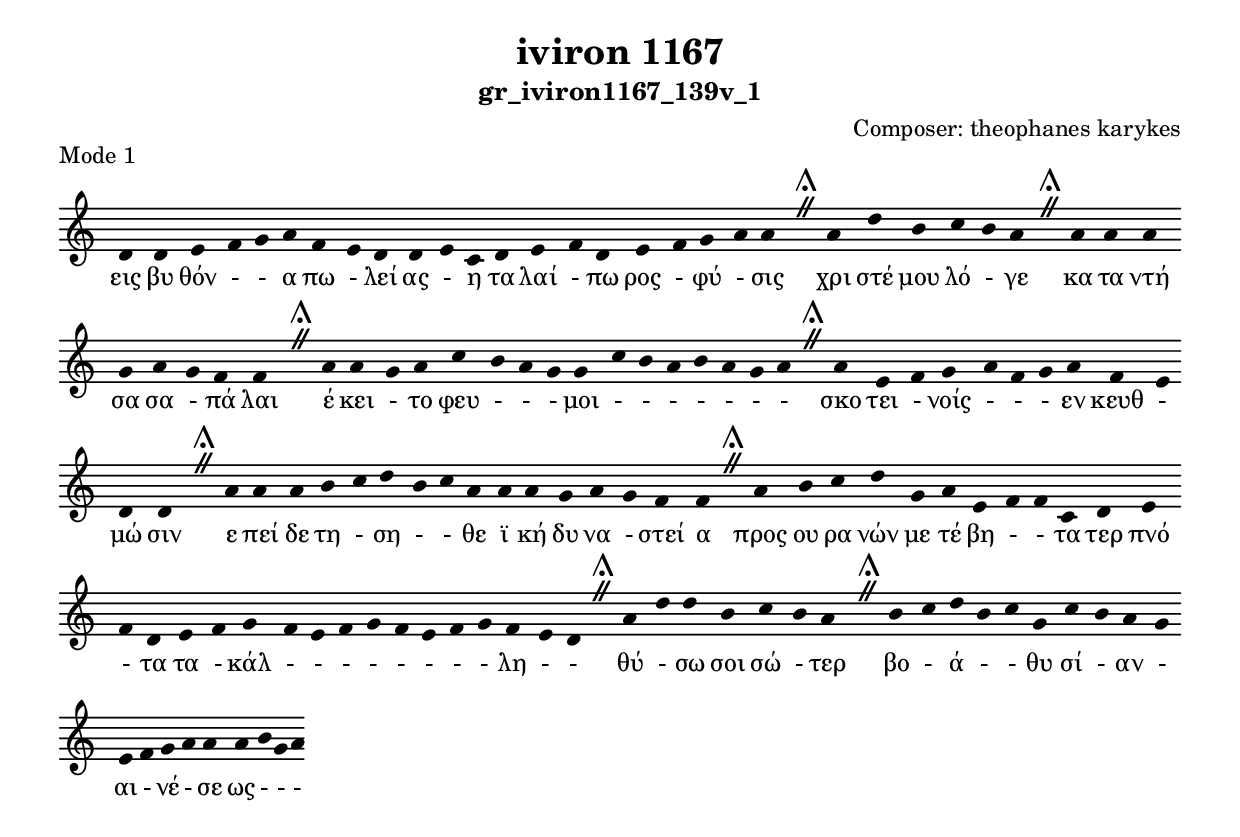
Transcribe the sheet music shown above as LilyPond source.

\include "gregorian.ly"

	\header {
 	  title = "iviron 1167"
	  subtitle = "gr_iviron1167_139v_1"
	  composer = "Composer: theophanes karykes"
	  piece = "Mode 1"
	}

	chant = {
	  d'4 d'4 e'4 f'4 g'4 a'4 f'4 e'4 d'4 d'4 e'4 c'4 d'4 e'4 f'4 d'4 e'4 f'4 g'4 a'4 a'4 \divisioMaior
 a'4 d''4 b'4 c''4 b'4 a'4 \divisioMaior
 a'4 a'4 a'4 g'4 a'4 g'4 f'4 f'4 \divisioMaior
 a'4 a'4 g'4 a'4 c''4 b'4 a'4 g'4 g'4 c''4 b'4 a'4 b'4 a'4 g'4 a'4 \divisioMaior
 a'4 e'4 f'4 g'4 a'4 f'4 g'4 a'4 f'4 e'4 d'4 d'4 \divisioMaior
 a'4 a'4 a'4 b'4 c''4 d''4 b'4 c''4 a'4 a'4 a'4 g'4 a'4 g'4 f'4 f'4 \divisioMaior
 a'4 b'4 c''4 d''4 g'4 a'4 e'4 f'4 f'4 c'4 d'4 e'4 f'4 d'4 e'4 f'4 g'4 f'4 e'4 f'4 g'4 f'4 e'4 f'4 g'4 f'4 e'4 d'4 \divisioMaior
 a'4 d''4 d''4 b'4 c''4 b'4 a'4 \divisioMaior
 b'4 c''4 d''4 b'4 c''4 g'4 c''4 b'4 a'4 g'4 e'4 f'4 g'4 a'4 a'4 a'4 b'4 g'4 a'4\finalis
	}

	verba = \lyricmode {εις βυ θόν -  - α πω - λεί ας - η τα λαί - πω ρος - φύ - σις 
χρι στέ μου λό - γε 
κα τα ντή σα σα - πά λαι 
έ κει - το φευ -  -  - μοι -  -  -  -  -  -  - 
σκο τει - νοίς -  -  - εν κευθ - μώ σιν 
ε πεί δε τη - ση -  - θε ϊ κή δυ να - στεί α 
προς ου ρα νών με τέ βη -  - τα τερ πνό - τα τα - κάλ -  -  -  -  -  -  -  - λη -  - 
θύ - σω σοι σώ - τερ 
βο - ά -  - θυ σί - αν - αι - νέ - σε ως -  -  - 
	}


	\score {
	  \new Staff <<
	  \new Voice = "melody" \chant
	  \new Lyrics = "one" \lyricsto melody \verba
	  >>
	  \layout {
	    \context {
	      \Staff
	      \remove "Time_signature_engraver"
	      \remove "Bar_engraver"
	    }
	    \context {
	      \Voice
	      \remove "Stem_engraver"
	    }
	  }
	}